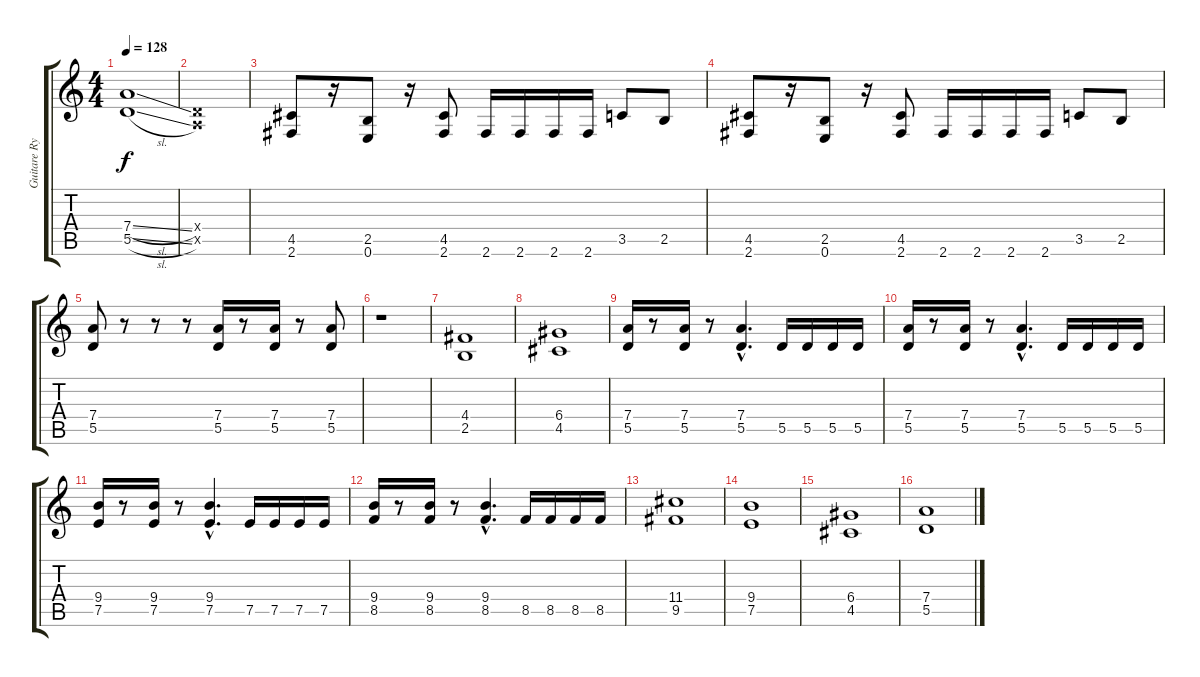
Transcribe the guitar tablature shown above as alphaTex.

\track ("Guitare Rythmique" "Guitare Ry") {instrument overdrivenguitar}
\staff {score tabs}
\tuning (E4 B3 G3 D3 A2 E2) {hide}
\ts (4 4)
\tempo 128
\clef g2
\ks c
(7.4{sl} 5.5{sl}).1{dy f} |
(0.4{x} 0.5{x}).1 |
(4.5 2.6).8 r.16 (2.5 0.6).8 r.16 (4.5 2.6).8 2.6.16 2.6.16 2.6.16 2.6.16 3.5.8 2.5.8 |
(4.5 2.6).8 r.16 (2.5 0.6).8 r.16 (4.5 2.6).8 2.6.16 2.6.16 2.6.16 2.6.16 3.5.8 2.5.8 |
(7.4 5.5).8 r.8 r.8 r.8 (7.4 5.5).16 r.8 (7.4 5.5).16 r.8 (7.4 5.5).8 |
r.1 |
(4.4 2.5).1 |
(6.4 4.5).1 |
(7.4 5.5).16 r.8 (7.4 5.5).16 r.8 (7.4{hac} 5.5{hac}).4{d} 5.5.16 5.5.16 5.5.16 5.5.16 |
(7.4 5.5).16 r.8 (7.4 5.5).16 r.8 (7.4{hac} 5.5{hac}).4{d} 5.5.16 5.5.16 5.5.16 5.5.16 |
(9.4 7.5).16 r.8 (9.4 7.5).16 r.8 (9.4{hac} 7.5{hac}).4{d} 7.5.16 7.5.16 7.5.16 7.5.16 |
(9.4 8.5).16 r.8 (9.4 8.5).16 r.8 (9.4{hac} 8.5{hac}).4{d} 8.5.16 8.5.16 8.5.16 8.5.16 |
(11.4 9.5).1 |
(9.4 7.5).1 |
(6.4 4.5).1 |
(7.4 5.5).1
